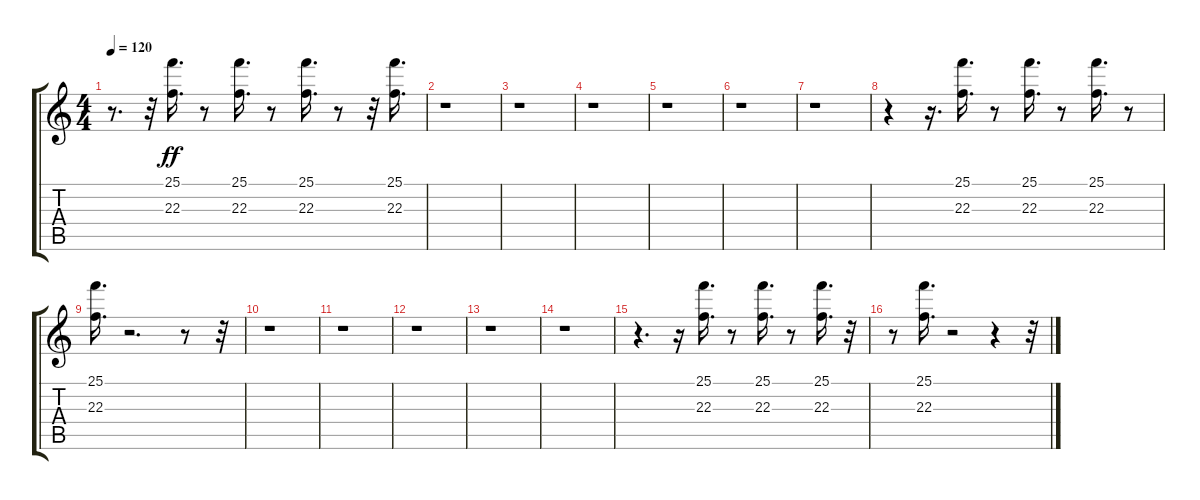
\track "" {instrument electricpiano1}
\staff {score tabs}
\tuning (E4 B3 G3 D3 A2 E2) {hide}
\ts (4 4)
\tempo 120
\clef g2
\ks c
r.8{d dy f} r.32 (25.1 22.3).16{d dy ff balance 3} r.8 (25.1 22.3).16{d balance 2} r.8 (25.1 22.3).16{d balance 14} r.8 r.32 (25.1 22.3).16{d balance 2} |
r.1 |
r.1 |
r.1 |
r.1 |
r.1 |
r.1 |
r.4 r.16{d} (25.1 22.3).16{d balance 3} r.8 (25.1 22.3).16{d} r.8 (25.1 22.3).16{d balance 14} r.8 |
(25.1 22.3).16{d} r.2{d} r.8 r.32 |
r.1 |
r.1 |
r.1 |
r.1 |
r.1 |
r.4{d} r.16 (25.1 22.3).16{d balance 2} r.8 (25.1 22.3).16{d} r.8 (25.1 22.3).16{d balance 14} r.32 |
r.8 (25.1 22.3).16{d balance 14} r.2 r.4 r.32
